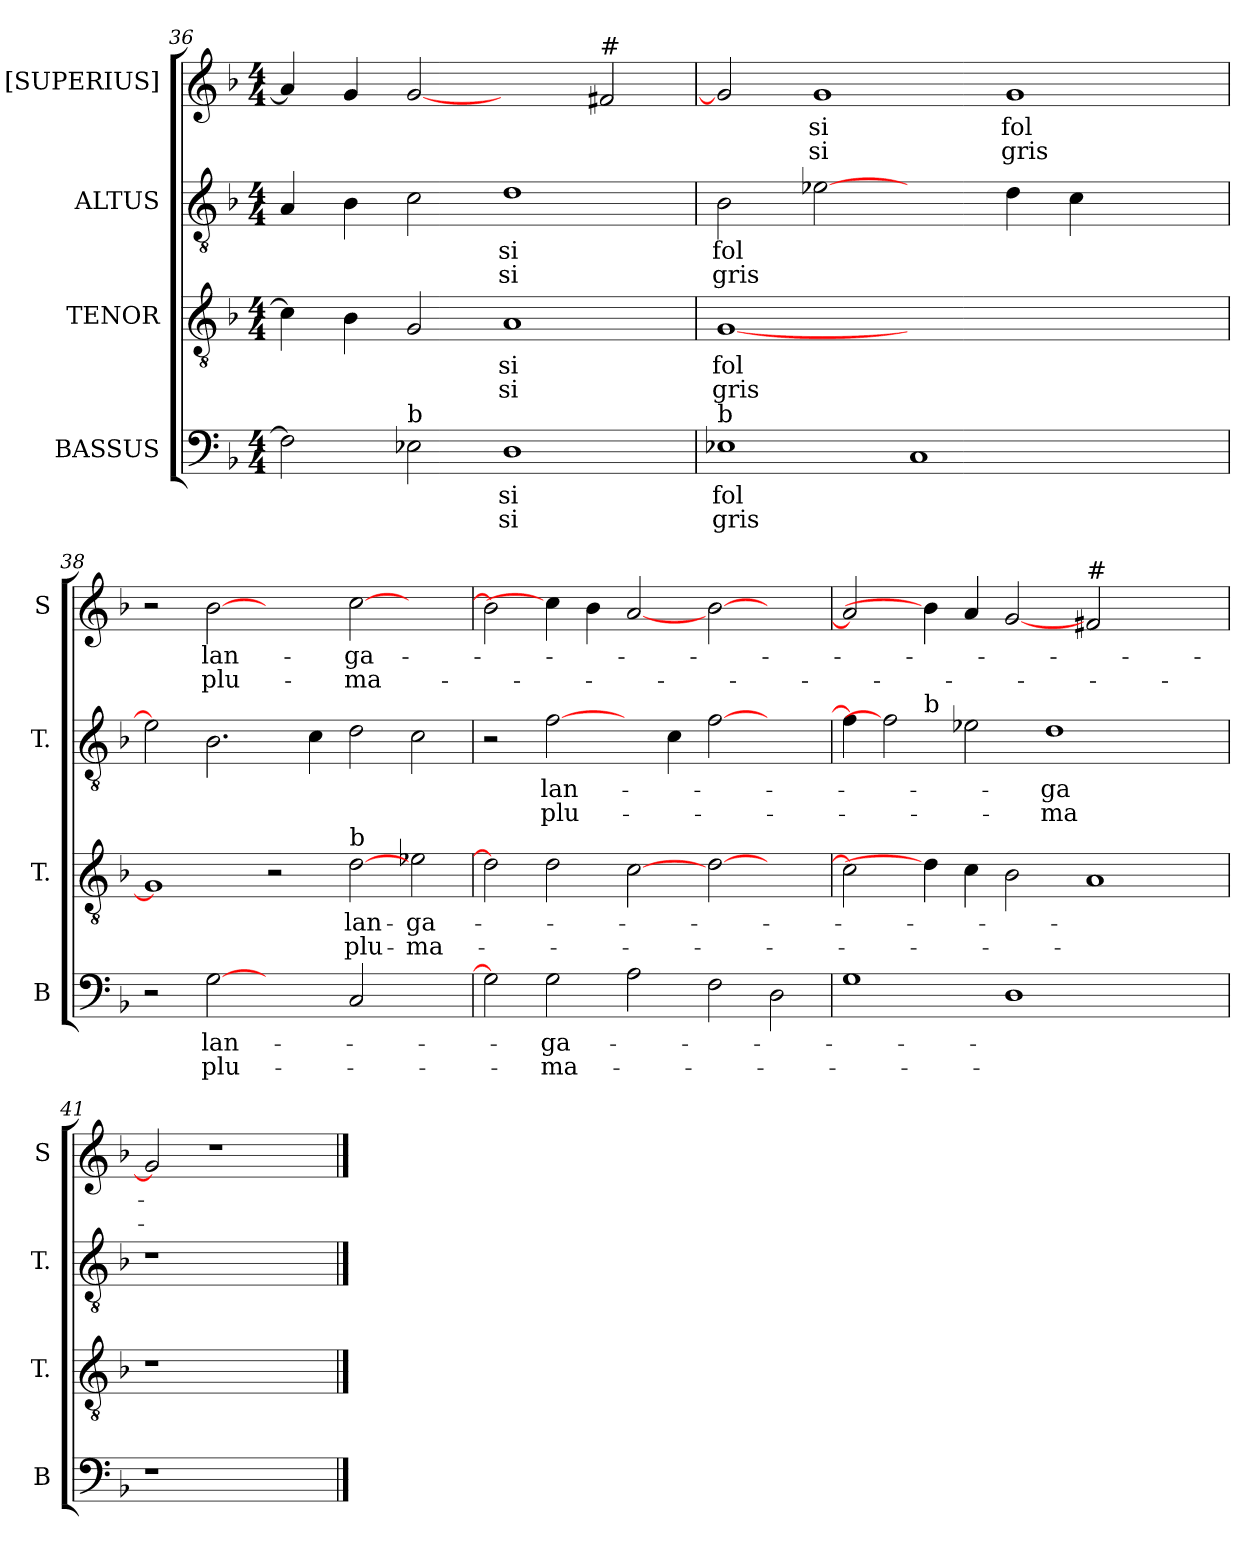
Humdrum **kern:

**kern	**text	**text	**kern	**text	**text	**kern	**text	**text	**kern	**text	**text
*part4	*part4	*part4	*part3	*part3	*part3	*part2	*part2	*part2	*part1	*part1	*part1
*staff4	*staff4	*staff4	*staff3	*staff3	*staff3	*staff2	*staff2	*staff2	*staff1	*staff1	*staff1
*I"BASSUS	*	*	*I"TENOR	*	*	*I"ALTUS	*	*	*I"[SUPERIUS]	*	*
*I'B	*	*	*I'T.	*	*	*I'T.	*	*	*I'S	*	*
*clefF4	*	*	*clefGv2	*	*	*clefGv2	*	*	*clefG2	*	*
*	*	*	*ITrd7c12	*	*	*ITrd7c12	*	*	*	*	*
*k[b-]	*	*	*k[b-]	*	*	*k[b-]	*	*	*k[b-]	*	*
*M4/4	*	*	*M4/4	*	*	*M4/4	*	*	*M4/4	*	*
=36	=36	=36	=36	=36	=36	=36	=36	=36	=36	=36	=36
2F\]	.	.	4C\]	.	.	4AA/	.	.	4a/]	.	.
.	.	.	4BB-\	.	.	4BB-\	.	.	4g/	.	.
!LO:TX:a:t=b	!	!	!	!	!	!	!	!	!	!	!
2E-X\	.	.	2GG/	.	.	2C\	.	.	[2g	.	.
!	!LO:LY:b	!LO:LY:b	!	!LO:LY:b	!LO:LY:b	!	!LO:LY:b	!LO:LY:b	!	!	!
1D	si	si	1AA	si	si	1D	si	si	2ryy	.	.
!	!	!	!	!	!	!	!	!	!LO:TX:a:t=#	!	!
.	.	.	.	.	.	.	.	.	2f#X/	.	.
=37	=37	=37	=37	=37	=37	=37	=37	=37	=37	=37	=37
!LO:TX:t=b	!	!	!	!	!	!	!	!	!	!	!
!	!LO:LY:b	!LO:LY:b	!	!LO:LY:b	!LO:LY:b	!	!LO:LY:b	!LO:LY:b	!	!	!
1E-X	fol	gris	[1GG	fol	gris	2BB-\	fol	gris	2g]	.	.
!	!	!	!	!	!	!	!	!	!	!LO:LY:b	!LO:LY:b
.	.	.	.	.	.	[2E-X	.	.	1g	si	si
1C	.	.	1.ryy	.	.	2ryy	.	.	.	.	.
!	!	!	!	!	!	!	!	!	!	!LO:LY:b	!LO:LY:b
.	.	.	.	.	.	4D\	.	.	1g	fol	gris
.	.	.	.	.	.	4C\	.	.	.	.	.
2ryy	.	.	.	.	.	2ryy	.	.	.	.	.
=38	=38	=38	=38	=38	=38	=38	=38	=38	=38	=38	=38
2r	.	.	1GG]	.	.	2E-]	.	.	2r	.	.
!	!LO:LY:b	!LO:LY:b	!	!	!	!	!	!	!	!LO:LY:b	!LO:LY:b
[2G	lan-	plu-	.	.	.	2.BB-\	.	.	[2b-	lan-	plu-
2ryy	.	.	2r	.	.	.	.	.	2ryy	.	.
.	.	.	.	.	.	4C\	.	.	.	.	.
!	!	!	!LO:TX:a:t=b	!	!	!	!	!	!	!	!
!	!	!	!	!LO:LY:b	!LO:LY:b	!	!	!	!	!LO:LY:b	!LO:LY:b
2C/	.	.	[2D	lan-	plu-	2D\	.	.	[2cc\	-ga-	-ma-
!	!	!	!	!LO:LY:b	!LO:LY:b	!	!	!	!	!	!
2ryy	.	.	2E-X\	-ga-	-ma-	2C\	.	.	2ryy	.	.
=39	=39	=39	=39	=39	=39	=39	=39	=39	=39	=39	=39
2G]	.	.	2D]	.	.	2r	.	.	2b-]	.	.
!	!LO:LY:b	!LO:LY:b	!	!	!	!	!LO:LY:b	!LO:LY:b	!	!	!
2G\	-ga-	-ma-	2D\	.	.	[2F\	lan-	plu-	4cc\]	.	.
.	.	.	.	.	.	.	.	.	4b-\	.	.
2A\	.	.	[2C	.	.	4ryy	.	.	[2a	.	.
.	.	.	.	.	.	4C\	.	.	.	.	.
2F\	.	.	[2D\	.	.	[2F\	.	.	[2b-\	.	.
2D\	.	.	2ryy	.	.	2ryy	.	.	2ryy	.	.
=40	=40	=40	=40	=40	=40	=40	=40	=40	=40	=40	=40
*	*	*	*	*	*	*^	*	*	*	*	*
1G	.	.	2C]	.	.	4F\]	2ryy	.	.	2a]	.	.
.	.	.	.	.	.	2F\]	.	.	.	.	.	.
!	!	!	!	!	!	!	!LO:TX:a:t=b	!	!	!	!	!
.	.	.	4D\]	.	.	.	0ryy	.	.	4b-\]	.	.
.	.	.	4C\	.	.	2E-X\	.	.	.	4a/	.	.
1D	.	.	2BB-\	.	.	.	.	.	.	[2g	.	.
!	!	!	!	!	!	!	!	!LO:LY:b	!LO:LY:b	!	!	!
.	.	.	.	.	.	1D	.	-ga-	-ma-	.	.	.
!	!	!	!	!	!	!	!	!	!	!LO:TX:a:t=#	!	!
.	.	.	1AA	.	.	.	.	.	.	2f#X/	.	.
2ryy	.	.	.	.	.	.	.	.	.	2ryy	.	.
.	.	.	.	.	.	4ryy	.	.	.	.	.	.
*	*	*	*	*	*	*v	*v	*	*	*	*	*
!!LO:PB:g=z
=41	=41	=41	=41	=41	=41	=41	=41	=41	=41	=41	=41
1r	.	.	1r	.	.	1r	.	.	2g]	.	.
.	.	.	.	.	.	.	.	.	1r	.	.
2ryy	.	.	2ryy	.	.	2ryy	.	.	.	.	.
==	==	==	==	==	==	==	==	==	==	==	==
*-	*-	*-	*-	*-	*-	*-	*-	*-	*-	*-	*-
